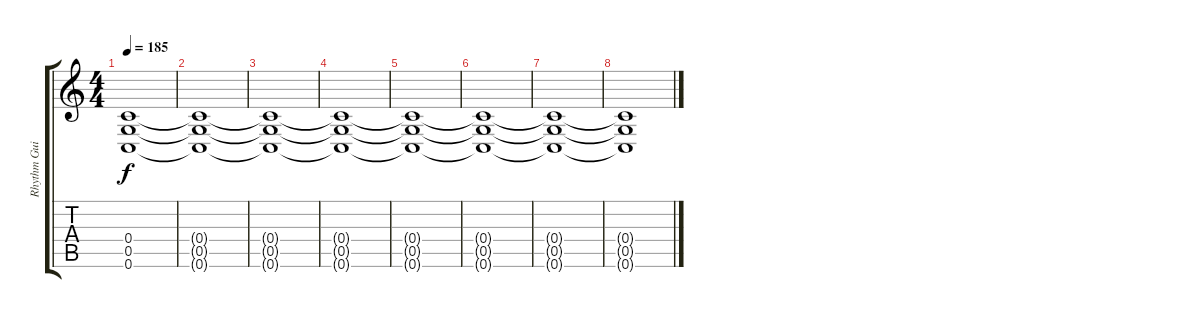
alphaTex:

\track ("Rhythm Guitar (Robin Sjunnesson)" "Rhythm Gui") {instrument distortionguitar}
\staff {score tabs}
\tuning (D4 A3 F3 C3 G2 C2) {hide}
\ts (4 4)
\tempo 185
\clef g2
\ks c
(0.4{t} 0.5{t} 0.6{t}).1{dy f} |
(0.4{t} 0.5{t} 0.6{t}).1 |
(0.4{t} 0.5{t} 0.6{t}).1 |
(0.4{t} 0.5{t} 0.6{t}).1 |
(0.4{t} 0.5{t} 0.6{t}).1 |
(0.4{t} 0.5{t} 0.6{t}).1 |
(0.4{t} 0.5{t} 0.6{t}).1 |
(0.4{t} 0.5{t} 0.6{t}).1
